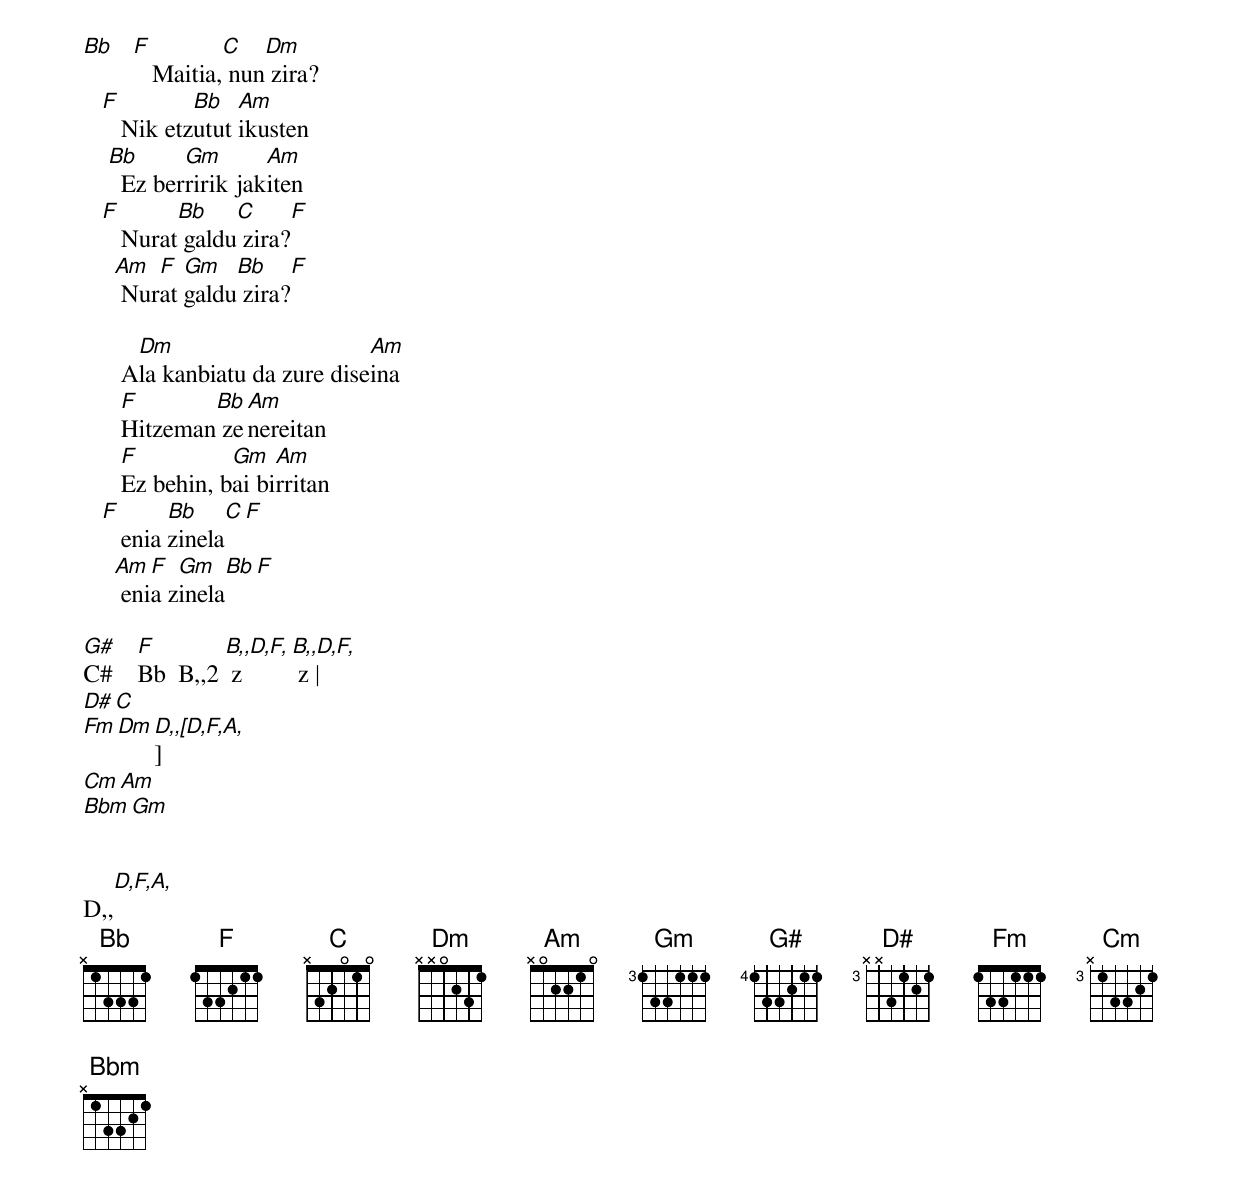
Bb F         C   Dm
      Maitia, nun zira?
   F         Bb   Am
      Nik etzutut ikusten
    Bb      Gm       Am
      Ez berririk jakiten
   F       Bb    C      F
      Nurat galdu zira?
     Am  F  Gm   Bb    F
      Nurat galdu zira?

       Dm                      Am
      Ala kanbiatu da zure diseina
      F       Bb Am
      Hitzeman zenereitan
      F          Gm   Am
      Ez behin, bai birritan
   F       Bb    C      F
      enia zinela
     Am  F  Gm   Bb    F
      enia zinela

G#    F
C#    Bb  B,,2 [B,,D,F,] z [B,,D,F,] z |
D#    C
Fm    Dm D,,[D,F,A,]
Cm    Am
Bbm   Gm


D,,[D,F,A,]
